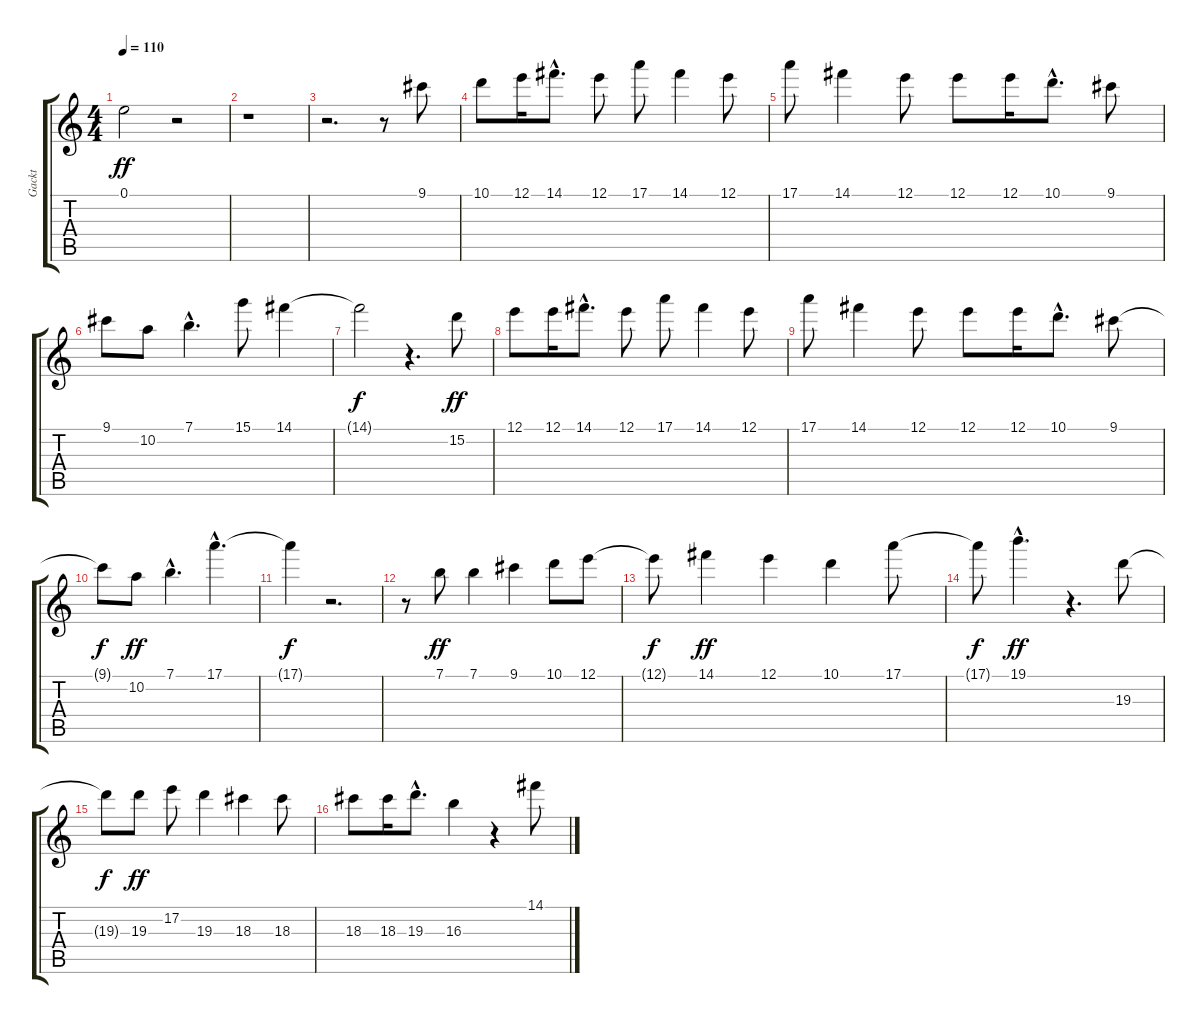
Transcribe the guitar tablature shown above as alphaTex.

\track ("Gackt" "Gackt") {instrument acousticguitarnylon}
\staff {score tabs}
\tuning (E4 B3 G3 D3 A2 E2) {hide}
\ts (4 4)
\tempo 110
\clef g2
\ks c
0.1.2{dy ff} r.2 |
r.1 |
r.2{d} r.8 9.1.8 |
10.1.8 12.1.16 14.1{hac}.8{d} 12.1.8 17.1.8 14.1.4 12.1.8 |
17.1.8 14.1.4 12.1.8 12.1.8 12.1.16 10.1{hac}.8{d} 9.1.8 |
9.1.8 10.2.8 7.1{hac}.4{d} 15.1.8 14.1.4 |
14.1{t}.2{dy f} r.4{d} 15.2.8{dy ff} |
12.1.8 12.1.16 14.1{hac}.8{d} 12.1.8 17.1.8 14.1.4 12.1.8 |
17.1.8 14.1.4 12.1.8 12.1.8 12.1.16 10.1{hac}.8{d} 9.1.8 |
9.1{t}.8{dy f} 10.2.8{dy ff} 7.1{hac}.4{d} 17.1{hac}.4{d} |
17.1{t}.4{dy f} r.2{d} |
r.8 7.1.8{dy ff} 7.1.4 9.1.4 10.1.8 12.1.8 |
12.1{t}.8{dy f} 14.1.4{dy ff} 12.1.4 10.1.4 17.1.8 |
17.1{t}.8{dy f} 19.1{hac}.4{d dy ff} r.4{d} 19.3.8 |
19.3{t}.8{dy f} 19.3.8{dy ff} 17.2.8 19.3.4 18.3.4 18.3.8 |
18.3.8 18.3.16 19.3{hac}.8{d} 16.3.4 r.4 14.1.8
